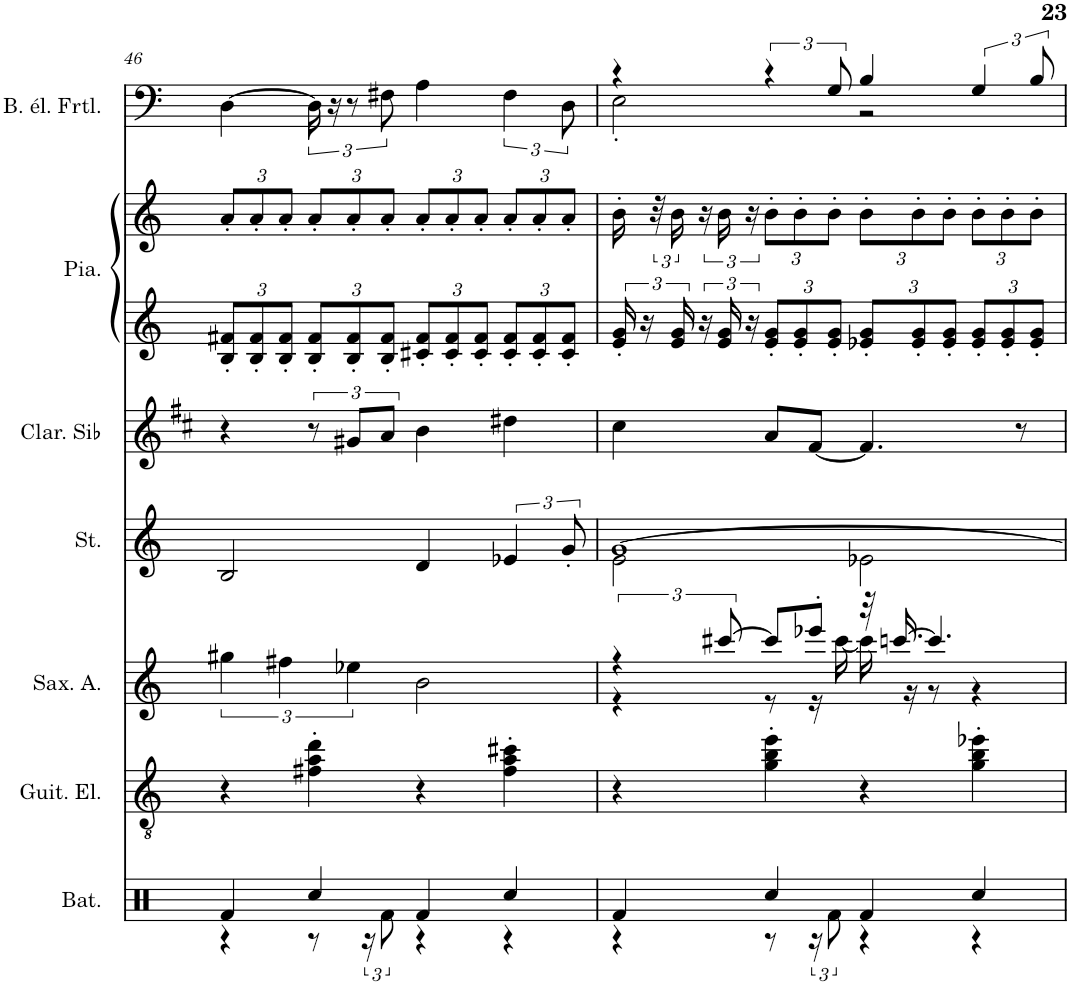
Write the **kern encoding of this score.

**kern	**kern	**kern	**kern	**kern	**kern	**kern	**kern
*part7	*part6	*part5	*part4	*part3	*part2	*part2	*part1
*staff8	*staff7	*staff6	*staff5	*staff4	*staff3	*staff2	*staff1
*I"Batterie	*I"Guitare électrique	*I"Saxophone Alto	*I"Cordes	*I"Clarinette en Sib	*I"Piano	*	*I"Basse électrique fretless
*I'Bat.	*I'Guit. El.	*I'Sax. A.	*	*I'Clar. Sib	*I'Pia.	*	*I'B. él. Frtl.
!!LO:PB:g=z
*clefX	*clefGv2	*clefG2	*clefG2	*clefG2	*clefG2	*clefG2	*clefF4
*	*	*Trd5c9	*	*Trd1c2	*	*	*Trd7c12
*k[]	*k[]	*k[]	*k[]	*k[f#c#]	*k[]	*k[]	*k[]
*M4/4	*M4/4	*M4/4	*M4/4	*M4/4	*M4/4	*M4/4	*M4/4
=46	=46	=46	=46	=46	=46	=46	=46
*^	*	*	*	*	*	*	*
*	*	*	*	*	*	*Xbrackettup	*Xbrackettup	*
4Rf/	4r	4r	6gg#X\	2B/	4r	12B/' 12f#X/'L	12a'/L	[4D\
.	.	.	.	.	.	12B/' 12f#/'	12a'/	.
.	.	.	6ff#X\	.	.	12B/' 12f#/'J	12a'/J	.
4Rcc/	8r	4f#X\' 4a\' 4dd\'	.	.	12r	12B/' 12f#/'L	12a'/L	24D\]
.	.	.	.	.	.	.	.	24r
.	.	.	6ee-X\	.	12g#X/L	12B/' 12f#/'	12a'/	12r
.	24r	.	.	.	.	.	.	.
.	12Rf\	.	.	.	12a/J	12B/' 12f#/'J	12a'/J	12F#X\
4Rf/	4r	4r	2b\	4d/	4b\	12c#X/' 12f#/'L	12a'/L	4A\
.	.	.	.	.	.	12c#/' 12f#/'	12a'/	.
.	.	.	.	.	.	12c#/' 12f#/'J	12a'/J	.
4Rcc/	4r	4f#\' 4a\' 4cc#X\'	.	6e-X/	4dd#X\	12c#/' 12f#/'L	12a'/L	6F#\
.	.	.	.	.	.	12c#/' 12f#/'	12a'/	.
.	.	.	.	12g'/	.	12c#/' 12f#/'J	12a'/J	12D\
=47	=47	=47	=47	=47	=47	=47	=47	=47
*	*	*	*^	*^	*	*	*	*
*	*	*	*	*	*	*	*	*brackettup	*	*
*	*	*	*	*	*	*	*	*	*	*^
4Rf/	4r	4r	6r	4r	[1g	2e\	4cc#\	24e/' 24g/'	16b'\	4r	2E'\
.	.	.	.	.	.	.	.	24r	.	.	.
*	*	*	*	*	*	*	*	*	*brackettup	*	*
.	.	.	.	.	.	.	.	.	48r	.	.
.	.	.	.	.	.	.	.	24e/ 24g/	24b\	.	.
.	.	.	.	.	.	.	.	24r	24r	.	.
.	.	.	[12ccc#X/	.	.	.	.	24e/ 24g/	24b\	.	.
.	.	.	.	.	.	.	.	24r	24r	.	.
*	*	*	*	*	*	*	*	*Xbrackettup	*Xbrackettup	*	*
4Rcc/	8r	4g\' 4b\' 4ee\'	8ccc#/L]	8r	.	.	8a/L	12e/' 12g/'L	12b'\L	6r	.
.	.	.	.	.	.	.	.	12e/' 12g/'	12b'\	.	.
.	24r	.	8eee-X'/J	16r	.	.	[8f#/J	.	.	.	.
.	12Rf\	.	.	.	.	.	.	12e/' 12g/'J	12b'\J	12G/	.
.	.	.	.	[16ccc#\	.	.	.	.	.	.	.
4Rf/	4r	4r	32r	16ccc#\]	.	2e-X\	4.f#/]	12e-X/' 12g/'L	12b'\L	4B/	2r
.	.	.	[16.cccn/	.	.	.	.	.	.	.	.
.	.	.	.	16r	.	.	.	.	.	.	.
.	.	.	.	.	.	.	.	12e-/' 12g/'	12b'\	.	.
.	.	.	4.ccc/]	8r	.	.	.	.	.	.	.
.	.	.	.	.	.	.	.	12e-/' 12g/'J	12b'\J	.	.
4Rcc/	4r	4g\' 4b\' 4ee-X\'	.	4r	.	.	.	12e-/' 12g/'L	12b'\L	6G/	.
.	.	.	.	.	.	.	.	12e-/' 12g/'	12b'\	.	.
.	.	.	.	.	.	.	8r	.	.	.	.
.	.	.	.	.	.	.	.	12e-/' 12g/'J	12b'\J	12B/	.
*	*	*	*v	*v	*	*	*	*	*	*v	*v
*v	*v	*	*	*v	*v	*	*	*	*
=	=	=	=	=	=	=	=
*-	*-	*-	*-	*-	*-	*-	*-
